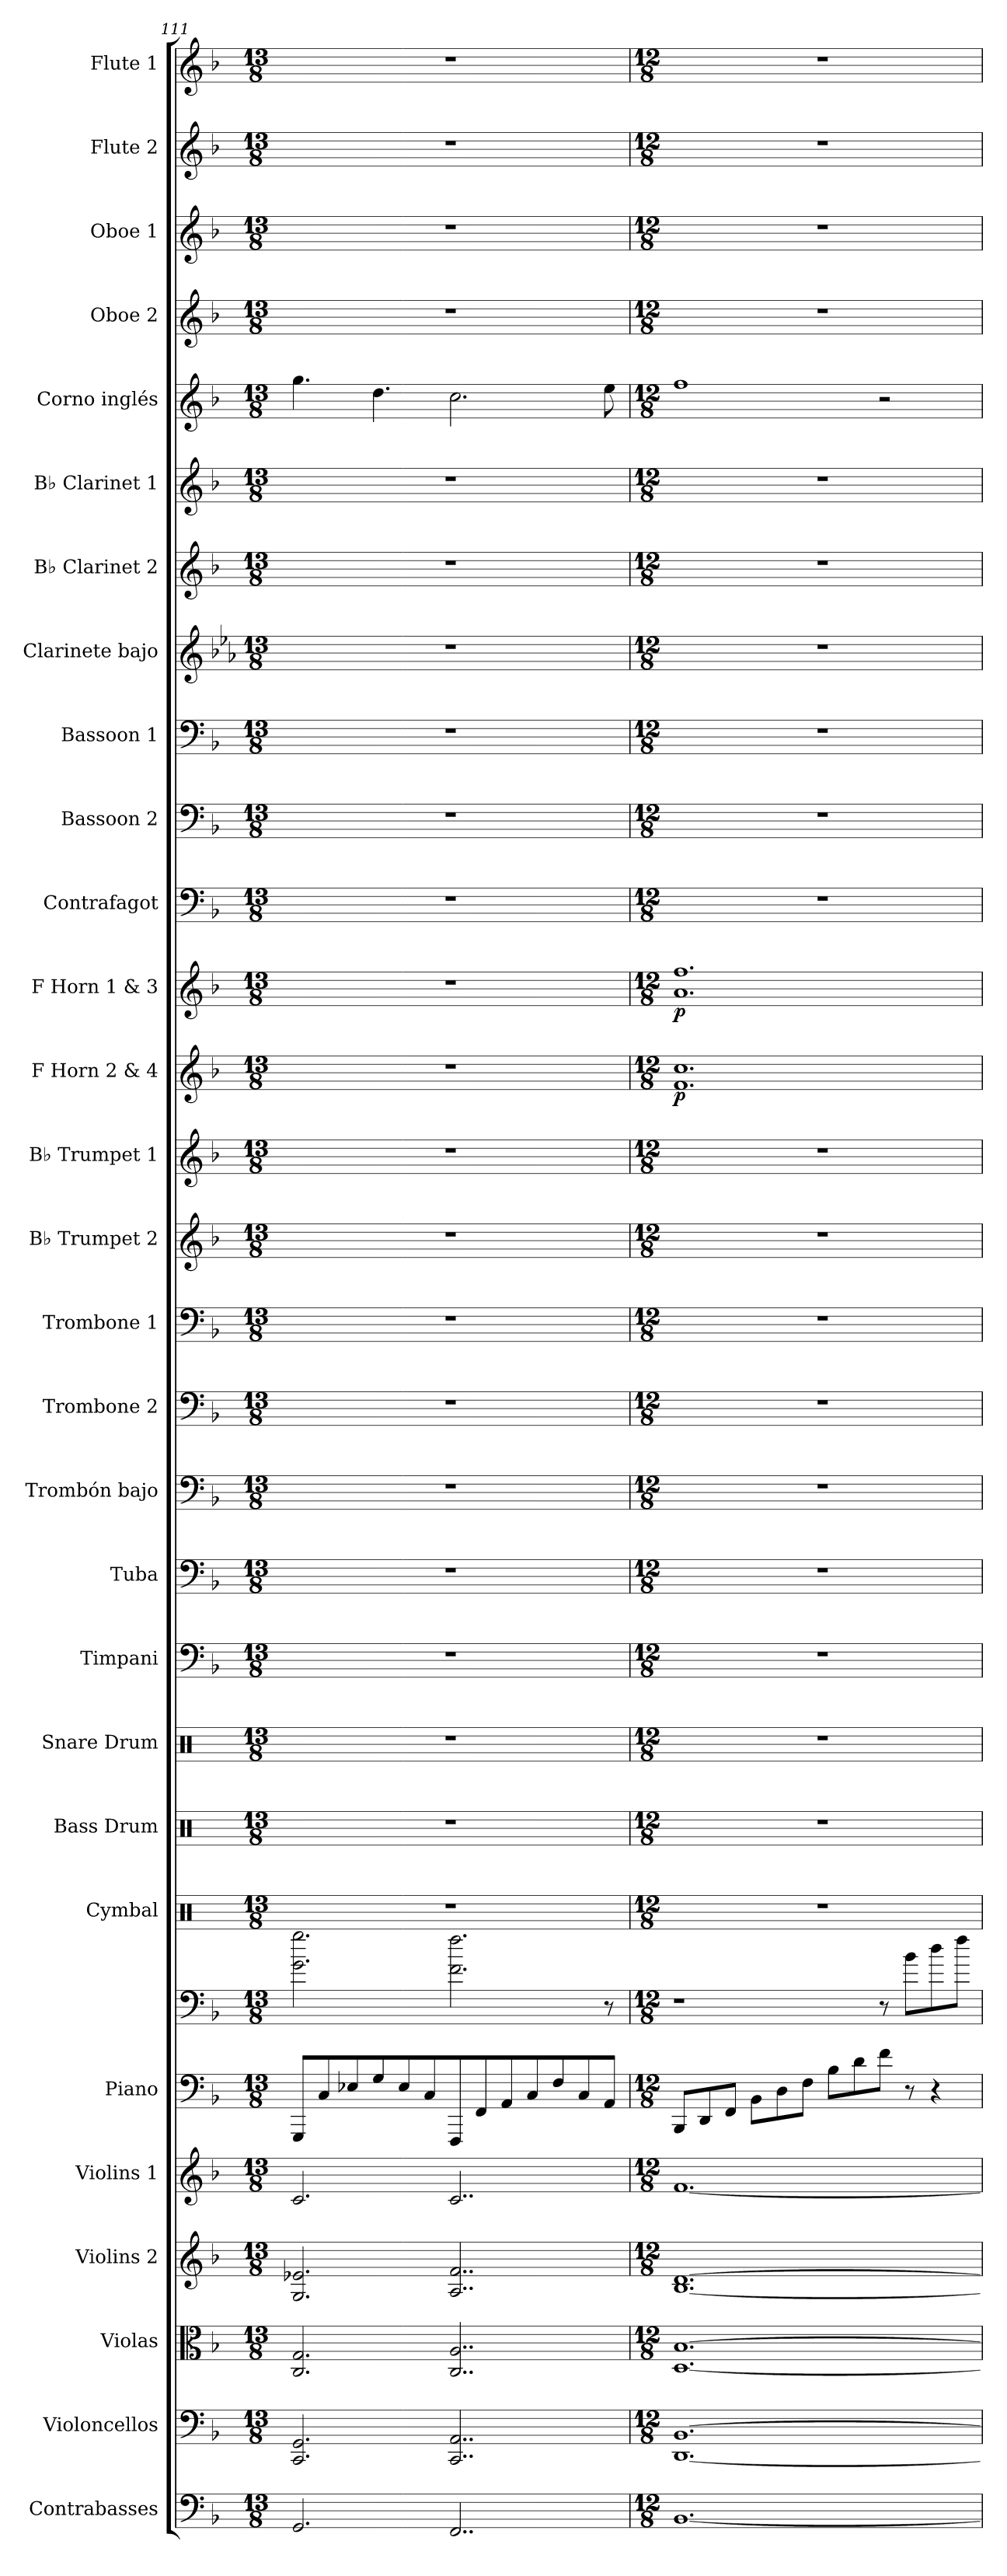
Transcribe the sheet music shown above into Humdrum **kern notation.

**kern	**kern	**kern	**kern	**kern	**kern	**kern	**kern	**kern	**kern	**kern	**kern	**kern	**kern	**kern	**kern	**kern	**kern	**dynam	**kern	**dynam	**kern	**kern	**kern	**kern	**kern	**kern	**kern	**kern	**kern	**kern	**kern
*part29	*part28	*part27	*part26	*part25	*part24	*part24	*part23	*part22	*part21	*part20	*part19	*part18	*part17	*part16	*part15	*part14	*part13	*part13	*part12	*part12	*part11	*part10	*part9	*part8	*part7	*part6	*part5	*part4	*part3	*part2	*part1
*staff30	*staff29	*staff28	*staff27	*staff26	*staff25	*staff24	*staff23	*staff22	*staff21	*staff20	*staff19	*staff18	*staff17	*staff16	*staff15	*staff14	*staff13	*staff13	*staff12	*staff12	*staff11	*staff10	*staff9	*staff8	*staff7	*staff6	*staff5	*staff4	*staff3	*staff2	*staff1
*I"Contrabasses	*I"Violoncellos	*I"Violas	*I"Violins 2	*I"Violins 1	*I"Piano	*	*I"Cymbal	*I"Bass Drum	*I"Snare Drum	*I"Timpani	*I"Tuba	*I"Trombón bajo	*I"Trombone 2	*I"Trombone 1	*I"B♭ Trumpet 2	*I"B♭ Trumpet 1	*I"F Horn 2 &amp; 4	*	*I"F Horn 1 &amp; 3	*	*I"Contrafagot	*I"Bassoon 2	*I"Bassoon 1	*I"Clarinete bajo	*I"B♭ Clarinet 2	*I"B♭ Clarinet 1	*I"Corno inglés	*I"Oboe 2	*I"Oboe 1	*I"Flute 2	*I"Flute 1
*I'Cbs.	*I'Vcs.	*I'Vlas.	*I'Vlns. 2	*I'Vlns. 1	*I'Pno.	*	*I'Cym.	*I'B. Dr.	*I'Sn. Dr.	*I'Timp.	*I'Tba.	*I'Tbn. B.	*I'Tbn. 2	*I'Tbn. 1	*I'B♭ Tpt. 2	*I'B♭ Tpt. 1	*I'F Hn. 2 4	*	*I'F Hn. 1 3	*	*I'Cfag.	*I'Bsn. 2	*I'Bsn. 1	*I'Cl. B.	*I'B♭ Cl. 2	*I'B♭ Cl. 1	*I'Cor. Ingl.	*I'Ob. 2	*I'Ob. 1	*I'Fl. 2	*I'Fl. 1
!!LO:PB:g=z
*clefF4	*clefF4	*clefC3	*clefG2	*clefG2	*clefF4	*clefF4	*clefX	*clefX	*clefX	*clefF4	*clefF4	*clefF4	*clefF4	*clefF4	*clefG2	*clefG2	*clefG2	*	*clefG2	*	*clefF4	*clefF4	*clefF4	*clefG2	*clefG2	*clefG2	*clefG2	*clefG2	*clefG2	*clefG2	*clefG2
*ITrd7c12	*	*	*	*	*	*	*	*	*	*	*	*	*	*	*ITrd1c2	*ITrd1c2	*ITrd4c7	*	*ITrd4c7	*	*ITrd7c12	*	*	*ITrd8c14	*ITrd1c2	*ITrd1c2	*ITrd4c7	*	*	*	*
*k[b-]	*k[b-]	*k[b-]	*k[b-]	*k[b-]	*k[b-]	*k[b-]	*k[]	*k[]	*k[]	*k[b-]	*k[b-]	*k[b-]	*k[b-]	*k[b-]	*k[b-e-a-]	*k[b-e-a-]	*k[b-e-]	*	*k[b-e-]	*	*k[b-]	*k[b-]	*k[b-]	*k[b-e-a-]	*k[b-e-a-]	*k[b-e-a-]	*k[b-e-]	*k[b-]	*k[b-]	*k[b-]	*k[b-]
*M13/8	*M13/8	*M13/8	*M13/8	*M13/8	*M13/8	*M13/8	*M13/8	*M13/8	*M13/8	*M13/8	*M13/8	*M13/8	*M13/8	*M13/8	*M13/8	*M13/8	*M13/8	*	*M13/8	*	*M13/8	*M13/8	*M13/8	*M13/8	*M13/8	*M13/8	*M13/8	*M13/8	*M13/8	*M13/8	*M13/8
=111	=111	=111	=111	=111	=111	=111	=111	=111	=111	=111	=111	=111	=111	=111	=111	=111	=111	=111	=111	=111	=111	=111	=111	=111	=111	=111	=111	=111	=111	=111	=111
2.GGG/	2.CC/ 2.GG/	2.C/ 2.G/	2.G/ 2.e-X/	2.c/	8GGG/L	2.g\ 2.gg\	8%13r	8%13r	8%13r	8%13r	8%13r	8%13r	8%13r	8%13r	8%13r	8%13r	8%13r	.	8%13r	.	8%13r	8%13r	8%13r	8%13r	8%13r	8%13r	4.cc\	8%13r	8%13r	8%13r	8%13r
.	.	.	.	.	8C/	.	.	.	.	.	.	.	.	.	.	.	.	.	.	.	.	.	.	.	.	.	.	.	.	.	.
.	.	.	.	.	8E-X/	.	.	.	.	.	.	.	.	.	.	.	.	.	.	.	.	.	.	.	.	.	.	.	.	.	.
.	.	.	.	.	8G/	.	.	.	.	.	.	.	.	.	.	.	.	.	.	.	.	.	.	.	.	.	4.g\	.	.	.	.
.	.	.	.	.	8E-/	.	.	.	.	.	.	.	.	.	.	.	.	.	.	.	.	.	.	.	.	.	.	.	.	.	.
.	.	.	.	.	8C/	.	.	.	.	.	.	.	.	.	.	.	.	.	.	.	.	.	.	.	.	.	.	.	.	.	.
2..FFF/	2..CC/ 2..AA/	2..C/ 2..A/	2..A/ 2..f/	2..c/	8FFF/	2.f\ 2.ff\	.	.	.	.	.	.	.	.	.	.	.	.	.	.	.	.	.	.	.	.	2.f\	.	.	.	.
.	.	.	.	.	8FF/	.	.	.	.	.	.	.	.	.	.	.	.	.	.	.	.	.	.	.	.	.	.	.	.	.	.
.	.	.	.	.	8AA/	.	.	.	.	.	.	.	.	.	.	.	.	.	.	.	.	.	.	.	.	.	.	.	.	.	.
.	.	.	.	.	8C/	.	.	.	.	.	.	.	.	.	.	.	.	.	.	.	.	.	.	.	.	.	.	.	.	.	.
.	.	.	.	.	8F/	.	.	.	.	.	.	.	.	.	.	.	.	.	.	.	.	.	.	.	.	.	.	.	.	.	.
.	.	.	.	.	8C/	.	.	.	.	.	.	.	.	.	.	.	.	.	.	.	.	.	.	.	.	.	.	.	.	.	.
.	.	.	.	.	8AA/J	8r	.	.	.	.	.	.	.	.	.	.	.	.	.	.	.	.	.	.	.	.	8a\	.	.	.	.
=112	=112	=112	=112	=112	=112	=112	=112	=112	=112	=112	=112	=112	=112	=112	=112	=112	=112	=112	=112	=112	=112	=112	=112	=112	=112	=112	=112	=112	=112	=112	=112
*M12/8	*M12/8	*M12/8	*M12/8	*M12/8	*M12/8	*M12/8	*M12/8	*M12/8	*M12/8	*M12/8	*M12/8	*M12/8	*M12/8	*M12/8	*M12/8	*M12/8	*M12/8	*	*M12/8	*	*M12/8	*M12/8	*M12/8	*M12/8	*M12/8	*M12/8	*M12/8	*M12/8	*M12/8	*M12/8	*M12/8
!	!	!	!	!	!	!	!	!	!	!	!	!	!	!	!	!	!	!LO:DY:b	!	!LO:DY:b	!	!	!	!	!	!	!	!	!	!	!
[1.BBB-	[1.DD [1.BB-	[1.D [1.B-	[1.B- [1.d	[1.f	8BBB-/L	1r	1.r	1.r	1.r	1.r	1.r	1.r	1.r	1.r	1.r	1.r	1.B- 1.f	p	1.d 1.b-	p	1.r	1.r	1.r	1.r	1.r	1.r	1b-	1.r	1.r	1.r	1.r
.	.	.	.	.	8DD/	.	.	.	.	.	.	.	.	.	.	.	.	.	.	.	.	.	.	.	.	.	.	.	.	.	.
.	.	.	.	.	8FF/J	.	.	.	.	.	.	.	.	.	.	.	.	.	.	.	.	.	.	.	.	.	.	.	.	.	.
.	.	.	.	.	8BB-\L	.	.	.	.	.	.	.	.	.	.	.	.	.	.	.	.	.	.	.	.	.	.	.	.	.	.
.	.	.	.	.	8D\	.	.	.	.	.	.	.	.	.	.	.	.	.	.	.	.	.	.	.	.	.	.	.	.	.	.
.	.	.	.	.	8F\J	.	.	.	.	.	.	.	.	.	.	.	.	.	.	.	.	.	.	.	.	.	.	.	.	.	.
.	.	.	.	.	8B-\L	.	.	.	.	.	.	.	.	.	.	.	.	.	.	.	.	.	.	.	.	.	.	.	.	.	.
.	.	.	.	.	8d\	.	.	.	.	.	.	.	.	.	.	.	.	.	.	.	.	.	.	.	.	.	.	.	.	.	.
.	.	.	.	.	8f\J	8r	.	.	.	.	.	.	.	.	.	.	.	.	.	.	.	.	.	.	.	.	2r	.	.	.	.
.	.	.	.	.	8r	8b-\L	.	.	.	.	.	.	.	.	.	.	.	.	.	.	.	.	.	.	.	.	.	.	.	.	.
.	.	.	.	.	4r	8dd\	.	.	.	.	.	.	.	.	.	.	.	.	.	.	.	.	.	.	.	.	.	.	.	.	.
.	.	.	.	.	.	8ff\J	.	.	.	.	.	.	.	.	.	.	.	.	.	.	.	.	.	.	.	.	.	.	.	.	.
=	=	=	=	=	=	=	=	=	=	=	=	=	=	=	=	=	=	=	=	=	=	=	=	=	=	=	=	=	=	=	=
*-	*-	*-	*-	*-	*-	*-	*-	*-	*-	*-	*-	*-	*-	*-	*-	*-	*-	*-	*-	*-	*-	*-	*-	*-	*-	*-	*-	*-	*-	*-	*-
